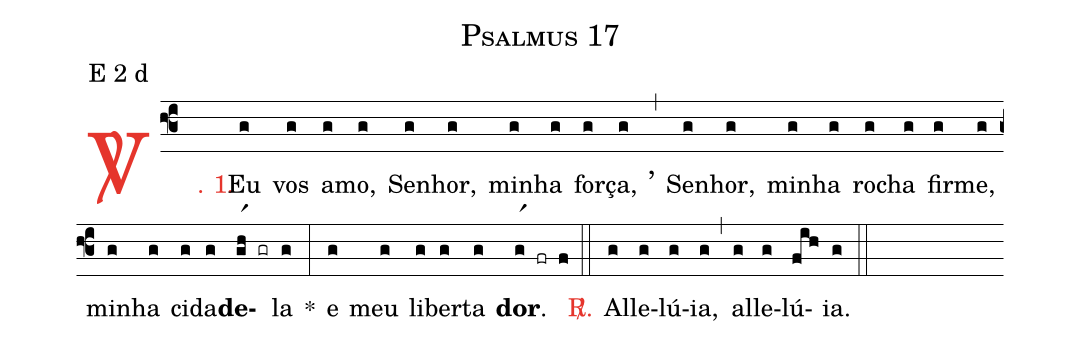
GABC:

name: Psalmus 17;
mode: E 2 d;
%%
(f3)

<c><sp>V/</sp>. 1.</c>() Eu(g) vos(g) a(g)mo,(g) Se(g)nhor,(g) mi(g)nha(g) for(g)ça,(g) <v>\large'</v>(,) Se(g)nhor,(g) mi(g)nha(g) ro(g)cha(g) fir(g)me,(g) mi(g)nha(g) ci(g)da(g)<b>de</b>(gr1h gr)la(g) *(:) e(g) meu(g) li(g)ber(g)ta(g) <b>dor</b>.(gr1 fr f)

(::)

<nlba><c><sp>R/</sp>.</c>() Al</nlba>(g)le(g)lú(g)ia,(g) (,) al(g)le(g)lú(fih)ia.(g)

(::)
